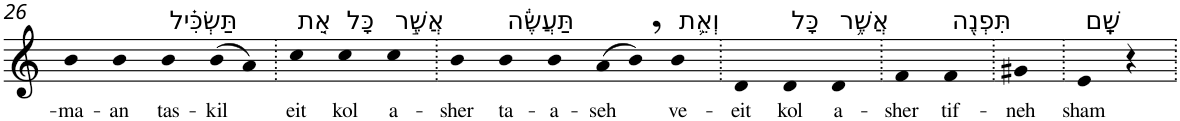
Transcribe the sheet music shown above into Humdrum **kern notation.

**kern	**text
*part1	*part1
*staff1	*staff1
*I"Piano	*
*I'Pno	*
!!LO:PB:g=z
*clefG2	*
*k[]	*
=26	=26
!	!LO:LY:b
4b	-ma-
!	!LO:LY:b
4b	-an
!LO:TX:a:t=תַּשְׂכִּ֗יל	!
!	!LO:LY:b
4b	tas-
!	!LO:LY:b
(>8b	-kil
8a)	.
=27.	=27.
!LO:TX:a:t=אֵ֚ת	!
!	!LO:LY:b
4cc	eit
!LO:TX:a:t=כָּל	!
!	!LO:LY:b
4cc	kol
!LO:TX:a:t=אֲשֶׁ֣ר	!
!	!LO:LY:b
4cc	a-
=28.	=28.
!	!LO:LY:b
4b	-sher
!LO:TX:a:t=תַּעֲשֶׂ֔ה	!
!	!LO:LY:b
4b	ta-
!	!LO:LY:b
4b	-a-
!	!LO:LY:b
(>8a	-seh
8b,)	.
!LO:TX:a:t=וְאֵ֛ת	!
!	!LO:LY:b
4b	ve-
=29.	=29.
!	!LO:LY:b
4d	-eit
!LO:TX:a:t=כָּל	!
!	!LO:LY:b
4d	kol
!LO:TX:a:t=אֲשֶׁ֥ר	!
!	!LO:LY:b
4d	a-
=30.	=30.
!	!LO:LY:b
4f	-sher
!LO:TX:a:t=תִּפְנֶ֖ה	!
!	!LO:LY:b
4f	tif-
=31.	=31.
!	!LO:LY:b
4g#X	-neh
=32.	=32.
!LO:TX:a:t=שָֽׁם	!
!	!LO:LY:b
4e	sham
4r	.
=.	=.
*-	*-
